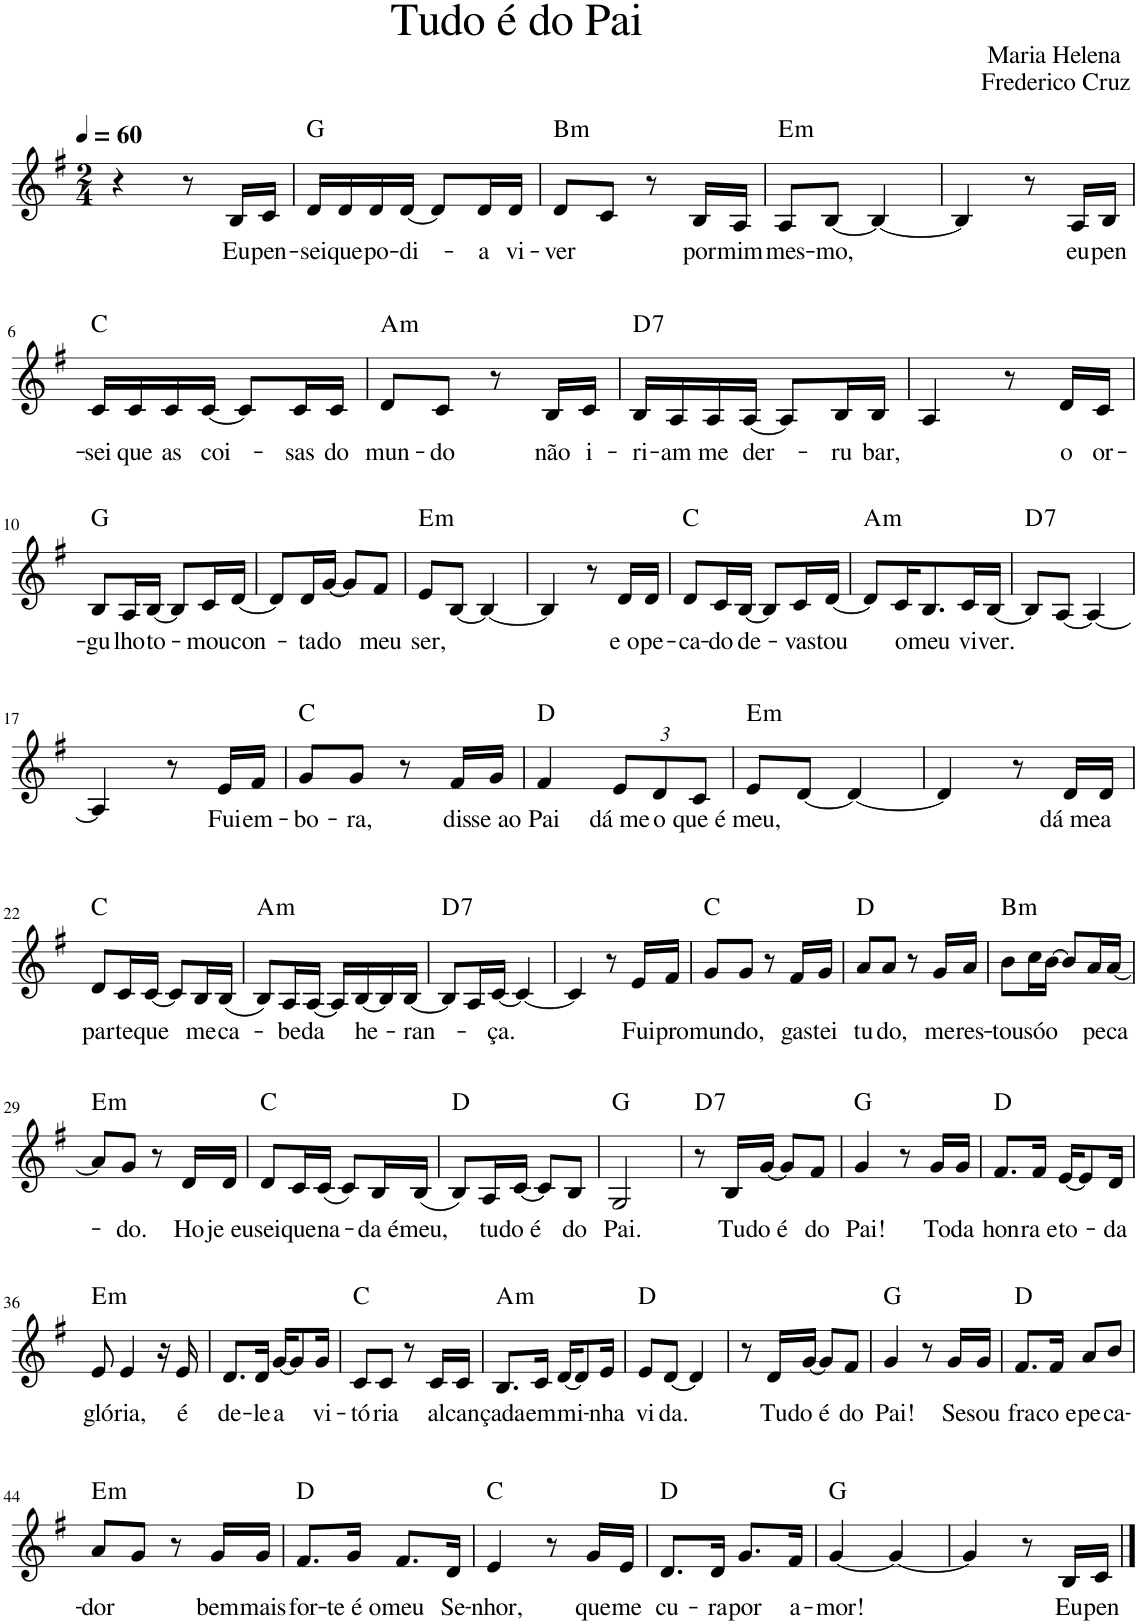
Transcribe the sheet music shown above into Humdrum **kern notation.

**kern	**text	**harte
*part1	*part1	*part1
*staff1	*staff1	*
*I"Voz	*	*
*I'Vo.	*	*
!!LO:PB:g=z
*clefG2	*	*
*k[f#]	*	*
*M2/4	*	*
*MM60	*	*
=1	=1	=1
!LO:TX:a:t=Tudo é do Pai	!	!
!LO:TX:a:t=Maria Helena	!	!
!LO:TX:a:t=Frederico Cruz	!	!
4r	.	.
8r	.	.
!	!LO:LY:b	!
16B/LL	Eu	.
!	!LO:LY:b	!
16c/JJ	pen-	.
=2	=2	=2
!	!LO:LY:b	!
16d/LL	-sei	G:maj
!	!LO:LY:b	!
16d/	que	.
!	!LO:LY:b	!
16d/	po-	.
!	!LO:LY:b	!
[16d/JJ	-di-	.
8d/L]	.	.
!	!LO:LY:b	!
16d/L	-a	.
!	!LO:LY:b	!
16d/JJ	vi-	.
=3	=3	=3
!	!LO:LY:b	!LO:H:kt=m
8d/L	-ver	B:min
8c/J	.	.
8r	.	.
!	!LO:LY:b	!
16B/LL	por	.
!	!LO:LY:b	!
16A/JJ	mim	.
=4	=4	=4
!	!LO:LY:b	!LO:H:kt=m
8A/L	mes-	E:min
!	!LO:LY:b	!
[8B/J	-mo,	.
4B/_	.	.
=5	=5	=5
4B/]	.	.
8r	.	.
!	!LO:LY:b	!
16A/LL	eu	.
!	!LO:LY:b	!
16B/JJ	pen-	.
!!LO:LB:g=z
=6	=6	=6
!	!LO:LY:b	!
16c/LL	-sei	C:maj
!	!LO:LY:b	!
16c/	que	.
!	!LO:LY:b	!
16c/	as	.
!	!LO:LY:b	!
[16c/JJ	coi-	.
8c/L]	.	.
!	!LO:LY:b	!
16c/L	-sas	.
!	!LO:LY:b	!
16c/JJ	do	.
=7	=7	=7
!	!LO:LY:b	!LO:H:kt=m
8d/L	mun-	A:min
!	!LO:LY:b	!
8c/J	-do	.
8r	.	.
!	!LO:LY:b	!
16B/LL	não	.
!	!LO:LY:b	!
16c/JJ	i-	.
=8	=8	=8
!	!LO:LY:b	!LO:H:kt=7
16B/LL	-ri-	D:7
!	!LO:LY:b	!
16A/	-am	.
!	!LO:LY:b	!
16A/	me	.
!	!LO:LY:b	!
[16A/JJ	der-	.
8A/L]	.	.
!	!LO:LY:b	!
16B/L	-ru	.
!	!LO:LY:b	!
16B/JJ	bar,	.
=9	=9	=9
4A/	.	.
8r	.	.
!	!LO:LY:b	!
16d/LL	o	.
!	!LO:LY:b	!
16c/JJ	or-	.
!!LO:LB:g=z
=10	=10	=10
!	!LO:LY:b	!
8B/L	-gu-	G:maj
!	!LO:LY:b	!
16A/L	-lho	.
!	!LO:LY:b	!
[16B/JJ	to-	.
8B/L]	.	.
!	!LO:LY:b	!
16c/L	-mou	.
!	!LO:LY:b	!
[16d/JJ	con-	.
=11	=11	=11
8d/L]	.	.
!	!LO:LY:b	!
16d/L	-ta	.
!	!LO:LY:b	!
[16g/JJ	do	.
8g/L]	.	.
!	!LO:LY:b	!
8f#/J	meu	.
=12	=12	=12
!	!LO:LY:b	!LO:H:kt=m
8e/L	ser,	E:min
[8B/J	.	.
4B/_	.	.
=13	=13	=13
4B/]	.	.
8r	.	.
!	!LO:LY:b	!
16d/LL	e o	.
!	!LO:LY:b	!
16d/JJ	pe-	.
=14	=14	=14
!	!LO:LY:b	!
8d/L	-ca-	C:maj
!	!LO:LY:b	!
16c/L	-do	.
!	!LO:LY:b	!
[16B/JJ	de-	.
8B/L]	.	.
!	!LO:LY:b	!
16c/L	-vas-	.
!	!LO:LY:b	!
[16d/JJ	-tou	.
=15	=15	=15
!	!	!LO:H:kt=m
8d/L]	.	A:min
!	!LO:LY:b	!
16c/K	o	.
!	!LO:LY:b	!
8.B/	meu	.
!	!LO:LY:b	!
16c/L	vi-	.
!	!LO:LY:b	!
[16B/JJ	-ver.	.
=16	=16	=16
!	!	!LO:H:kt=7
8B/L]	.	D:7
[8A/J	.	.
4A/_	.	.
!!LO:LB:g=z
=17	=17	=17
4A/]	.	.
8r	.	.
!	!LO:LY:b	!
16e/LL	Fui	.
!	!LO:LY:b	!
16f#/JJ	em-	.
=18	=18	=18
!	!LO:LY:b	!
8g/L	-bo-	C:maj
!	!LO:LY:b	!
8g/J	-ra,	.
8r	.	.
!	!LO:LY:b	!
16f#/LL	dis-	.
!	!LO:LY:b	!
16g/JJ	-se ao	.
=19	=19	=19
!	!LO:LY:b	!
4f#/	Pai	D:maj
*Xbrackettup	*	*
!	!LO:LY:b	!
12e/L	dá me-	.
!	!LO:LY:b	!
12d/	-o	.
!	!LO:LY:b	!
12c/J	que é	.
=20	=20	=20
!	!LO:LY:b	!LO:H:kt=m
8e/L	meu,	E:min
[8d/J	.	.
4d/_	.	.
=21	=21	=21
4d/]	.	.
8r	.	.
!	!LO:LY:b	!
16d/LL	dá me	.
!	!LO:LY:b	!
16d/JJ	a	.
!!LO:LB:g=z
=22	=22	=22
!	!LO:LY:b	!
8d/L	par-	C:maj
!	!LO:LY:b	!
16c/L	-te	.
!	!LO:LY:b	!
[16c/JJ	que	.
8c/L]	.	.
!	!LO:LY:b	!
16B/L	me	.
!	!LO:LY:b	!
(16B/JJ	ca-	.
=23	=23	=23
!	!	!LO:H:kt=m
8B/L)	.	A:min
!	!LO:LY:b	!
16A/L	-be	.
!	!LO:LY:b	!
[16A/JJ	da	.
16A/LL]	.	.
!	!LO:LY:b	!
[16B/	he-	.
16B/]	.	.
!	!LO:LY:b	!
[16B/JJ	-ran-	.
=24	=24	=24
!	!	!LO:H:kt=7
8B/L]	.	D:7
16A/L	.	.
!	!LO:LY:b	!
[16c/JJ	-ça.	.
4c/_	.	.
=25	=25	=25
4c/]	.	.
8r	.	.
!	!LO:LY:b	!
16e/LL	Fui	.
!	!LO:LY:b	!
16f#/JJ	pro	.
=26	=26	=26
!	!LO:LY:b	!
8g/L	mun-	C:maj
!	!LO:LY:b	!
8g/J	-do,	.
8r	.	.
!	!LO:LY:b	!
16f#/LL	gas-	.
!	!LO:LY:b	!
16g/JJ	-tei	.
=27	=27	=27
!	!LO:LY:b	!
8a/L	tu-	D:maj
!	!LO:LY:b	!
8a/J	-do,	.
8r	.	.
!	!LO:LY:b	!
16g/LL	me	.
!	!LO:LY:b	!
16a/JJ	res-	.
=28	=28	=28
!	!LO:LY:b	!LO:H:kt=m
8b\L	-tou	B:min
!	!LO:LY:b	!
16cc\L	só	.
!	!LO:LY:b	!
[16b\JJ	o	.
8b/L]	.	.
!	!LO:LY:b	!
16a/L	pe-	.
!	!LO:LY:b	!
[16a/JJ	-ca-	.
!!LO:LB:g=z
=29	=29	=29
!	!	!LO:H:kt=m
8a/L]	.	E:min
!	!LO:LY:b	!
8g/J	-do.	.
8r	.	.
!	!LO:LY:b	!
16d/LL	Ho-	.
!	!LO:LY:b	!
16d/JJ	-je eu	.
=30	=30	=30
!	!LO:LY:b	!
8d/L	sei	C:maj
!	!LO:LY:b	!
16c/L	que	.
!	!LO:LY:b	!
(16c/JJ	na-	.
8c/L)	.	.
!	!LO:LY:b	!
16B/L	-da é	.
!	!LO:LY:b	!
(16B/JJ	meu,	.
=31	=31	=31
8B/L)	.	D:maj
!	!LO:LY:b	!
16A/L	tu-	.
!	!LO:LY:b	!
[16c/JJ	-do é	.
8c/L]	.	.
!	!LO:LY:b	!
8B/J	do	.
=32	=32	=32
!	!LO:LY:b	!
2G/	Pai.	G:maj
=33	=33	=33
!	!	!LO:H:kt=7
8r	.	D:7
!	!LO:LY:b	!
16B/LL	Tu-	.
!	!LO:LY:b	!
[16g/JJ	-do é	.
8g/L]	.	.
!	!LO:LY:b	!
8f#/J	do	.
=34	=34	=34
!	!LO:LY:b	!
4g/	Pai!	G:maj
8r	.	.
!	!LO:LY:b	!
16g/LL	To-	.
!	!LO:LY:b	!
16g/JJ	-da	.
=35	=35	=35
!	!LO:LY:b	!
8.f#/L	hon-	D:maj
!	!LO:LY:b	!
16f#/Jk	-ra e	.
!	!LO:LY:b	!
[16e/KL	to-	.
8e/]	.	.
!	!LO:LY:b	!
16d/Jk	-da	.
!!LO:LB:g=z
=36	=36	=36
!	!LO:LY:b	!LO:H:kt=m
8e/	gló-	E:min
!	!LO:LY:b	!
4e/	-ria,	.
16r	.	.
!	!LO:LY:b	!
16e/	é	.
=37	=37	=37
!	!LO:LY:b	!
8.d/L	de-	.
!	!LO:LY:b	!
16d/Jk	-le	.
!	!LO:LY:b	!
[16g/KL	a	.
8g/]	.	.
!	!LO:LY:b	!
16g/Jk	vi-	.
=38	=38	=38
!	!LO:LY:b	!
8c/L	-tó-	C:maj
!	!LO:LY:b	!
8c/J	-ria	.
8r	.	.
!	!LO:LY:b	!
16c/LL	al-	.
!	!LO:LY:b	!
16c/JJ	-can-	.
=39	=39	=39
!	!LO:LY:b	!LO:H:kt=m
8.B/L	-çada-	A:min
!	!LO:LY:b	!
16c/Jk	-em	.
!	!LO:LY:b	!
[16d/KL	mi-	.
8d/]	.	.
!	!LO:LY:b	!
16e/Jk	-nha	.
=40	=40	=40
!	!LO:LY:b	!
8e/L	vi-	D:maj
!	!LO:LY:b	!
[8d/J	-da.	.
4d/]	.	.
=41	=41	=41
8r	.	.
!	!LO:LY:b	!
16d/LL	Tu-	.
!	!LO:LY:b	!
[16g/JJ	-do é	.
8g/L]	.	.
!	!LO:LY:b	!
8f#/J	do	.
=42	=42	=42
!	!LO:LY:b	!
4g/	Pai!	G:maj
8r	.	.
!	!LO:LY:b	!
16g/LL	Se	.
!	!LO:LY:b	!
16g/JJ	sou	.
=43	=43	=43
!	!LO:LY:b	!
8.f#/L	fra-	D:maj
!	!LO:LY:b	!
16f#/Jk	-co e	.
!	!LO:LY:b	!
8a/L	pe-	.
!	!LO:LY:b	!
8b/J	-ca-	.
!!LO:LB:g=z
=44	=44	=44
!	!LO:LY:b	!LO:H:kt=m
8a/L	-dor	E:min
8g/J	.	.
8r	.	.
!	!LO:LY:b	!
16g/LL	bem	.
!	!LO:LY:b	!
16g/JJ	mais	.
=45	=45	=45
!	!LO:LY:b	!
8.f#/L	for-	D:maj
!	!LO:LY:b	!
16g/Jk	-te é o	.
!	!LO:LY:b	!
8.f#/L	meu	.
!	!LO:LY:b	!
16d/Jk	Se-	.
=46	=46	=46
!	!LO:LY:b	!
4e/	-nhor,	C:maj
8r	.	.
!	!LO:LY:b	!
16g/LL	que	.
!	!LO:LY:b	!
16e/JJ	me	.
=47	=47	=47
!	!LO:LY:b	!
8.d/L	cu-	D:maj
!	!LO:LY:b	!
16d/Jk	-ra	.
!	!LO:LY:b	!
8.g/L	por	.
!	!LO:LY:b	!
16f#/Jk	a-	.
=48	=48	=48
!	!LO:LY:b	!
[4g/	-mor!	G:maj
4g/_	.	.
=49	=49	=49
4g/]	.	.
8r	.	.
!	!LO:LY:b	!
16B/LL	Eu	.
!	!LO:LY:b	!
16c/JJ	pen	.
==	==	==
*-	*-	*-
